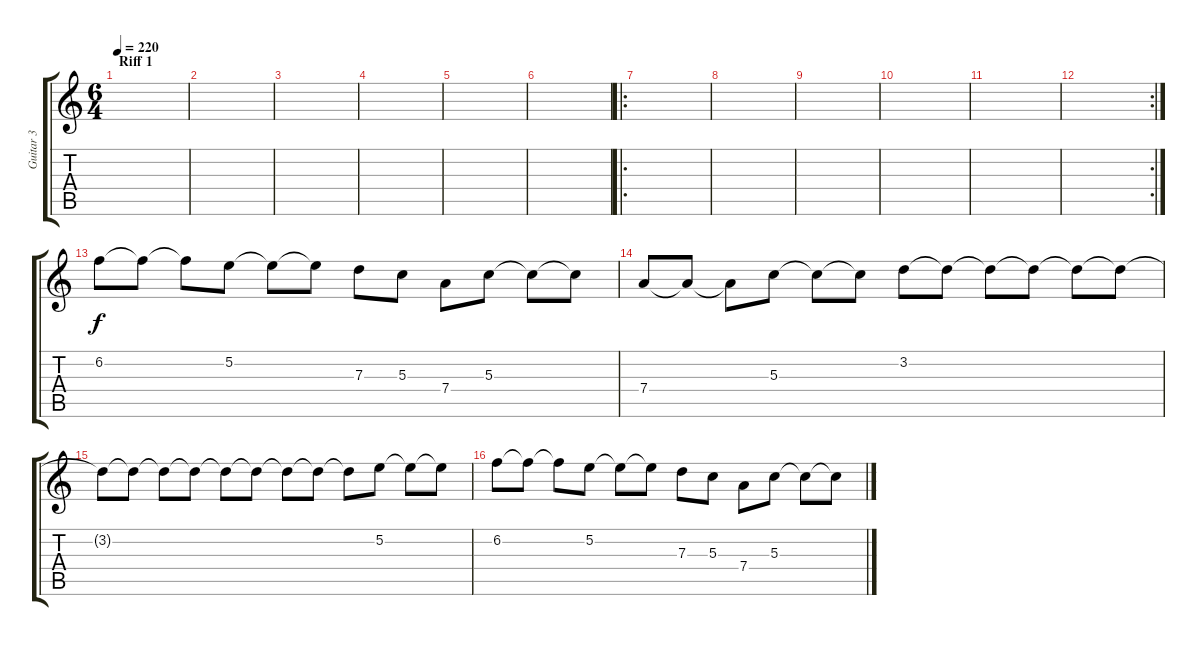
\track ("Guitar 3" "Guitar 3") {instrument distortionguitar}
\staff {score tabs}
\tuning (E4 B3 G3 D3 A2 E2) {hide}
\ts (6 4)
\section ("" "Riff 1")
\tempo 220
\clef g2
\ks c
|
|
|
|
|
|
\ro
|
|
|
|
|
\rc 2
|
6.2.8 6.2{t}.8 6.2{t}.8 5.2.8 5.2{t}.8 5.2{t}.8 7.3.8 5.3.8 7.4.8 5.3.8 5.3{t}.8 5.3{t}.8 |
7.4.8 7.4{t}.8 7.4{t}.8 5.3.8 5.3{t}.8 5.3{t}.8 3.2.8 3.2{t}.8 3.2{t}.8 3.2{t}.8 3.2{t}.8 3.2{t}.8 |
3.2{t}.8 3.2{t}.8 3.2{t}.8 3.2{t}.8 3.2{t}.8 3.2{t}.8 3.2{t}.8 3.2{t}.8 3.2{t}.8 5.2.8 5.2{t}.8 5.2{t}.8 |
6.2.8 6.2{t}.8 6.2{t}.8 5.2.8 5.2{t}.8 5.2{t}.8 7.3.8 5.3.8 7.4.8 5.3.8 5.3{t}.8 5.3{t}.8
